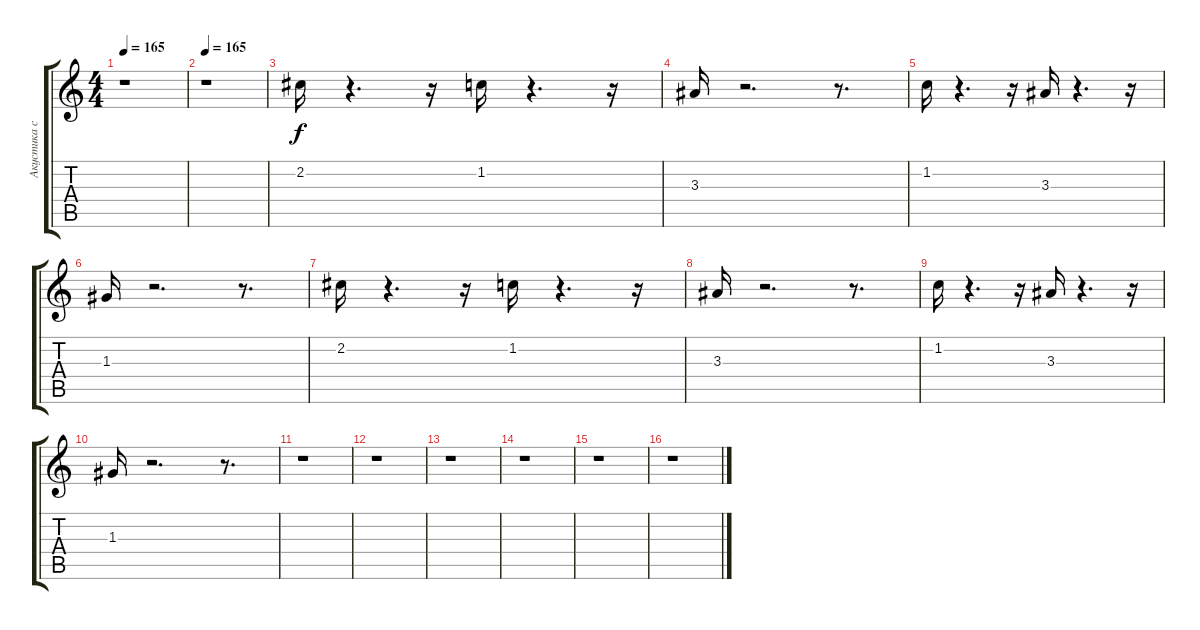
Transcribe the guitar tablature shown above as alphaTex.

\track ("Акустика соло" "Акустика с") {instrument acousticguitarsteel}
\staff {score tabs}
\tuning (E4 B3 G3 D3 A2 E2) {hide}
\ts (4 4)
\tempo 165
\clef g2
\ks c
r.1{dy f instrument acousticguitarsteel} |
\tempo 165
r.1 |
2.2.16 r.4{d} r.16 1.2.16 r.4{d} r.16 |
3.3.16 r.2{d} r.8{d} |
1.2.16 r.4{d} r.16 3.3.16 r.4{d} r.16 |
1.3.16 r.2{d} r.8{d} |
2.2.16 r.4{d} r.16 1.2.16 r.4{d} r.16 |
3.3.16 r.2{d} r.8{d} |
1.2.16 r.4{d} r.16 3.3.16 r.4{d} r.16 |
1.3.16 r.2{d} r.8{d} |
r.1 |
r.1 |
r.1 |
r.1 |
r.1 |
r.1
